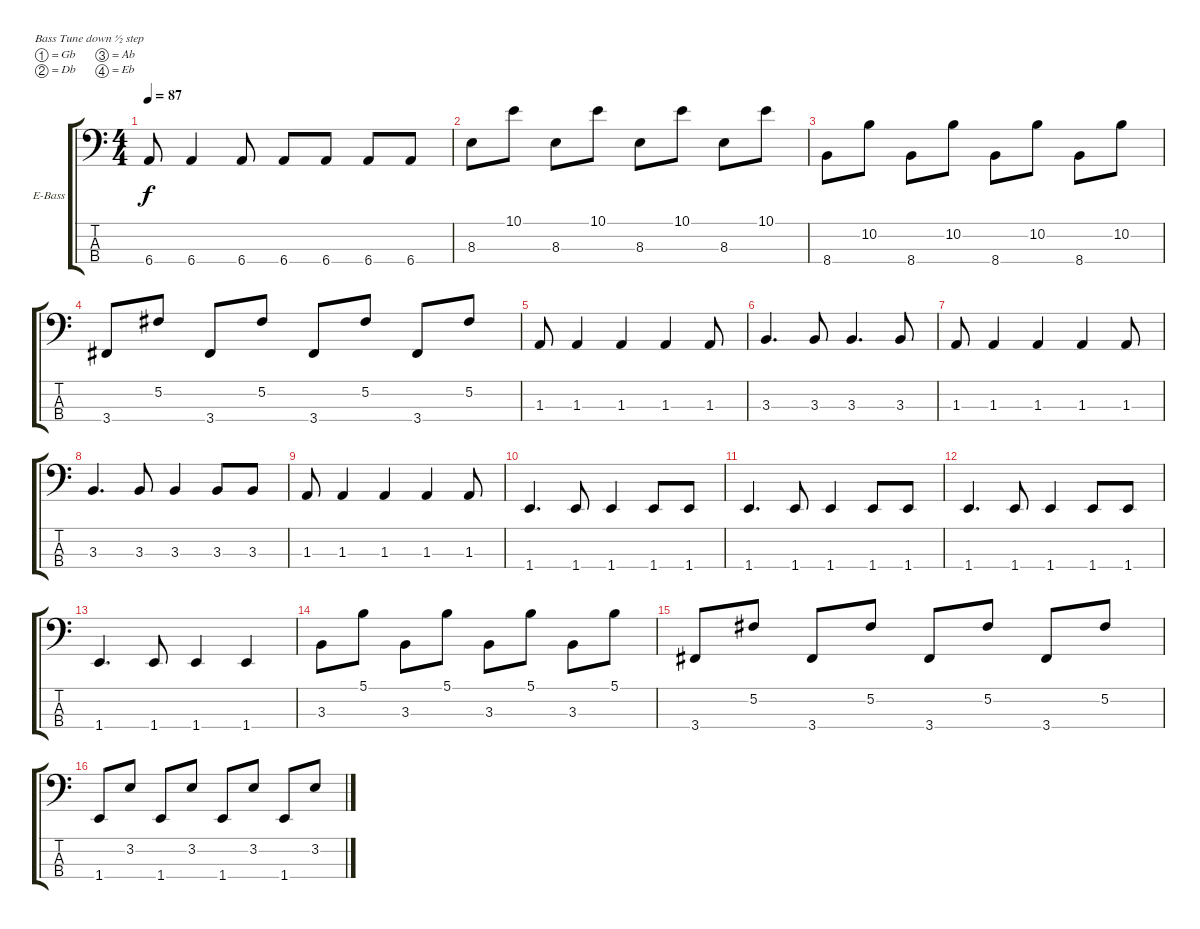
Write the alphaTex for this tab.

\bracketExtendMode groupsimilarinstruments
\firstSystemTrackNameOrientation horizontal
\otherSystemsTrackNameOrientation horizontal
\track ("Duff (Bass)" "E-Bass") {instrument electricbasspick}
\staff {score tabs}
\tuning (Gb2 Db2 Ab1 Eb1)
\ts (4 4)
\tempo 87
\clef f4
\ks c
6.4.8{dy f} 6.4.4 6.4.8 6.4.8 6.4.8 6.4.8 6.4.8 |
8.3.8 10.1.8 8.3.8 10.1.8 8.3.8 10.1.8 8.3.8 10.1.8 |
8.4.8 10.2.8 8.4.8 10.2.8 8.4.8 10.2.8 8.4.8 10.2.8 |
3.4.8 5.2.8 3.4.8 5.2.8 3.4.8 5.2.8 3.4.8 5.2.8 |
1.3.8 1.3.4 1.3.4 1.3.4 1.3.8 |
3.3.4{d} 3.3.8 3.3.4{d} 3.3.8 |
1.3.8 1.3.4 1.3.4 1.3.4 1.3.8 |
3.3.4{d} 3.3.8 3.3.4 3.3.8 3.3.8 |
1.3.8 1.3.4 1.3.4 1.3.4 1.3.8 |
1.4.4{d} 1.4.8 1.4.4 1.4.8 1.4.8 |
1.4.4{d} 1.4.8 1.4.4 1.4.8 1.4.8 |
1.4.4{d} 1.4.8 1.4.4 1.4.8 1.4.8 |
1.4.4{d} 1.4.8 1.4.4 1.4.4 |
3.3.8 5.1.8 3.3.8 5.1.8 3.3.8 5.1.8 3.3.8 5.1.8 |
3.4.8 5.2.8 3.4.8 5.2.8 3.4.8 5.2.8 3.4.8 5.2.8 |
1.4.8 3.2.8 1.4.8 3.2.8 1.4.8 3.2.8 1.4.8 3.2.8
